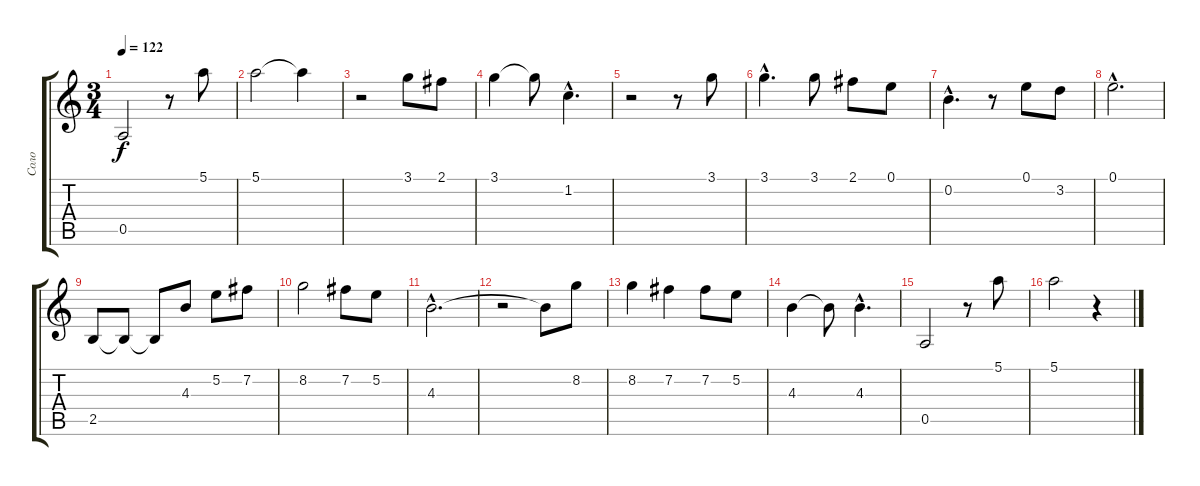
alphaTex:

\track ("Соло" "Соло") {instrument electricguitarmuted}
\staff {score tabs}
\tuning (E4 B3 G3 D3 A2 E2) {hide}
\ts (3 4)
\tempo 122
\clef g2
\ks c
0.5.2{dy f} r.8 5.1.8 |
5.1.2 5.1{t}.4 |
r.2 3.1.8 2.1.8 |
3.1.4 3.1{t}.8 1.2{hac}.4{d} |
r.2 r.8 3.1.8 |
3.1{hac}.4{d} 3.1.8 2.1.8 0.1.8 |
0.2{hac}.4{d} r.8 0.1.8 3.2.8 |
0.1{hac}.2{d} |
2.5.8 2.5{t}.8 2.5{t}.8 4.3.8 5.2.8 7.2.8 |
8.2.2 7.2.8 5.2.8 |
4.3{hac}.2{d} |
r.2 4.3{t}.8 8.2.8 |
8.2.4 7.2.4 7.2.8 5.2.8 |
4.3.4 4.3{t}.8 4.3{hac}.4{d} |
0.5.2 r.8 5.1.8 |
5.1.2 r.4
